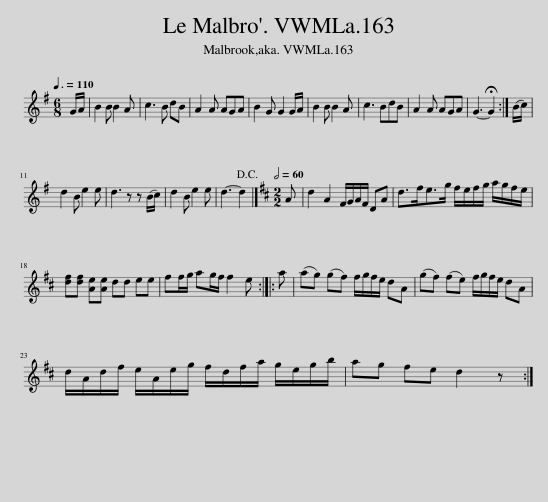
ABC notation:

X:1
L:1/8
Q:3/8=110
M:6/8
I:linebreak $
K:G
V:1 treble
V:1
 G/A/ | B2 B B2 A | c3 B dB | A2 A AGA | B2 G G2 G/A/ | %5
 B2 B B2 A | c3 BdB | A2 A AGA | G3- !fermata!G2 :| (B/c/) |$ %10
 d2 B e2 e | d3 z z (B/c/) | d2 B e2 e | d3- d2!D.C.! |][K:D][M:2/2][Q:1/2=60] A | %15
 d2 A2 F/G/A/F/ DA | d>fe>g f/e/f/g/ a/g/f/e/ |$ [df][df] [Ae][Ae] dd ee | ff/g/ ag/f/ f2 e :: a | %20
 (ag) (gf) f/g/f/e/ dA | (gf) (fe) f/g/f/e/ dA |$ d/A/d/f/ e/A/e/g/ f/d/f/a/ g/e/g/b/ | ag fe d2 z :| %24
